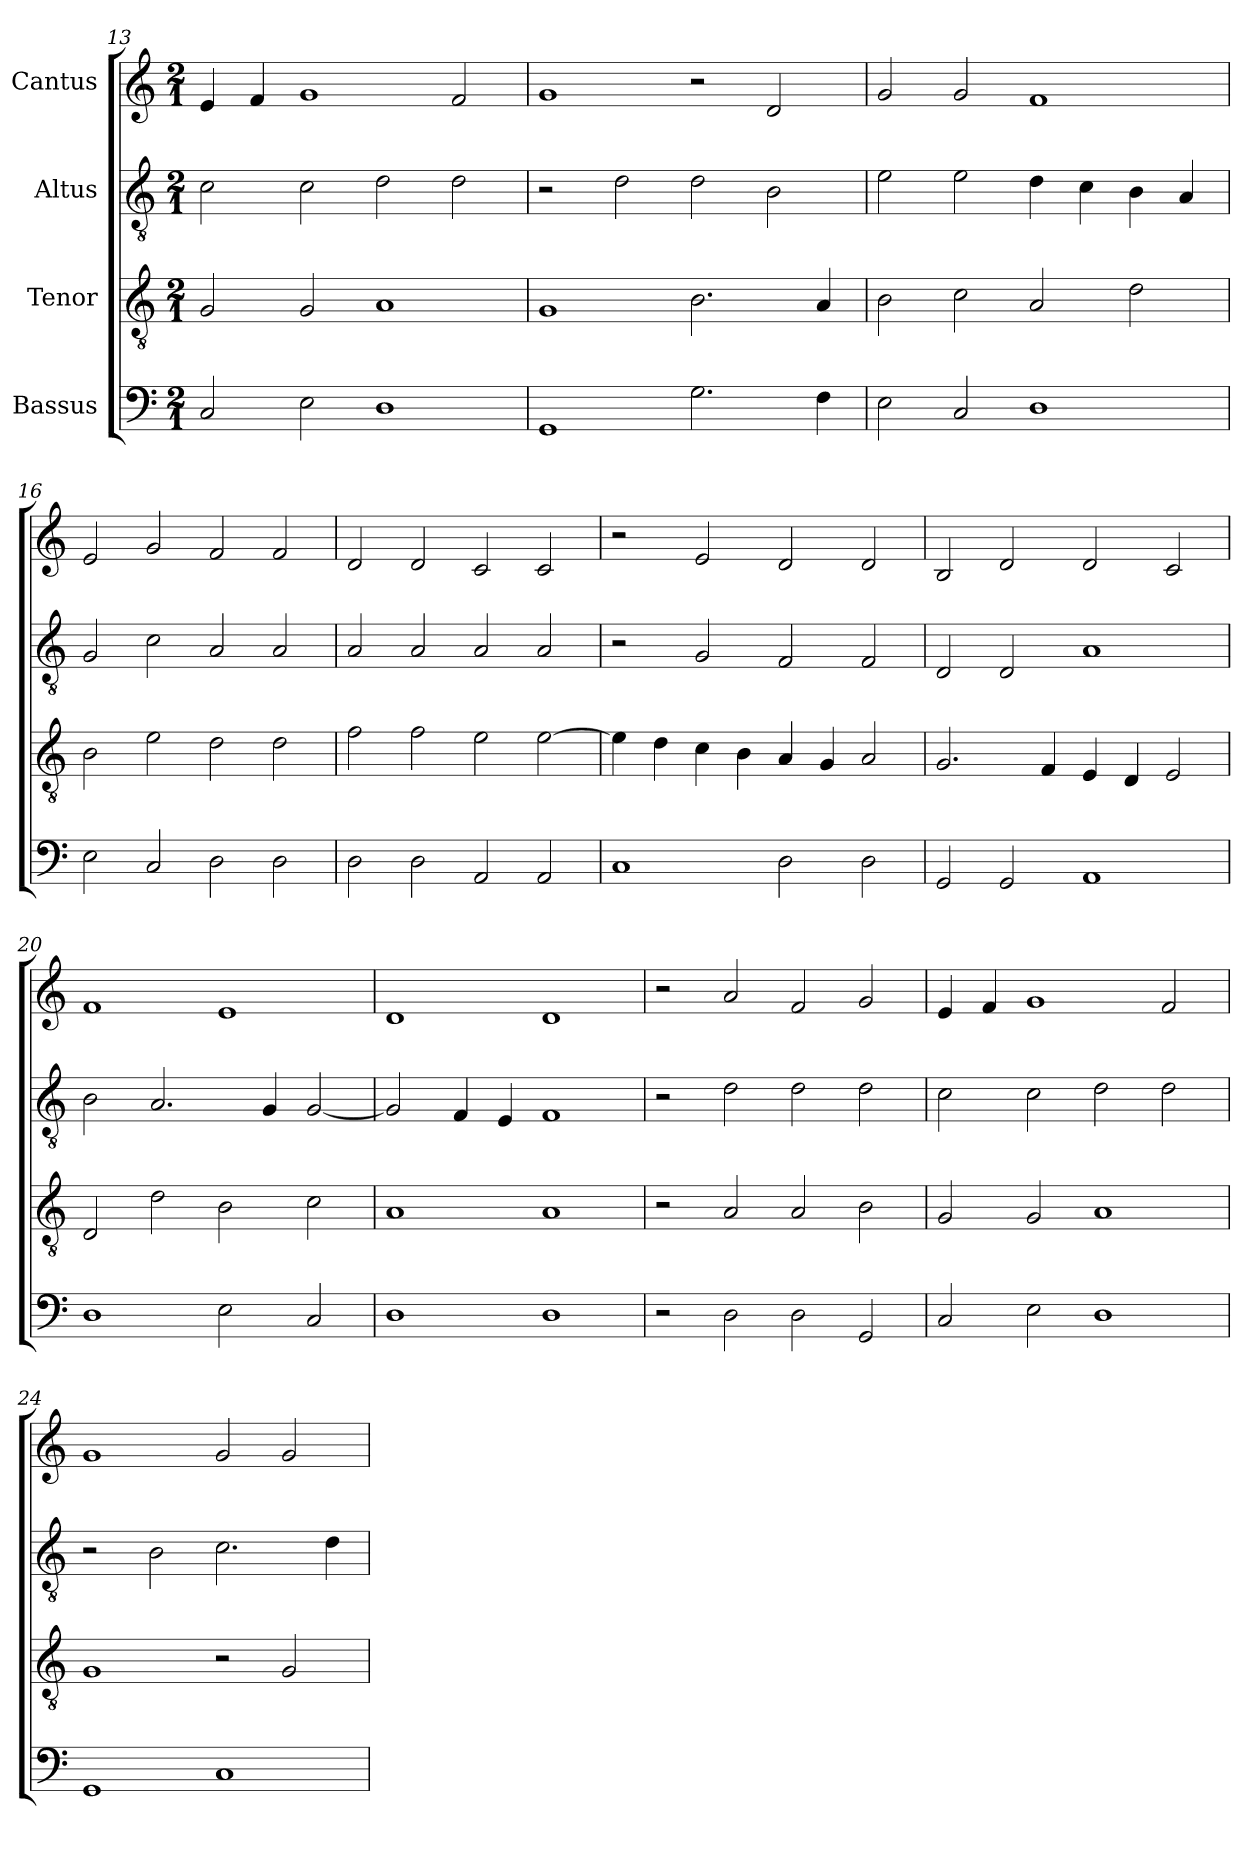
**kern	**kern	**kern	**kern
*part4	*part3	*part2	*part1
*staff4	*staff3	*staff2	*staff1
*I"Bassus	*I"Tenor	*I"Altus	*I"Cantus
*clefF4	*clefGv2	*clefGv2	*clefG2
*	*ITrd7c12	*ITrd7c12	*
*k[]	*k[]	*k[]	*k[]
*C:	*C:	*C:	*C:
*M2/1	*M2/1	*M2/1	*M2/1
=13	=13	=13	=13
2Ci/	2GGi/	2Ci\	4ei/
.	.	.	4fi/
2Ei\	2GGi/	2Ci\	1gi
1Di	1AAi	2Di\	.
.	.	2Di\	2fi/
=14	=14	=14	=14
1GGi	1GGi	2r	1gi
.	.	2Di\	.
2.Gi\	2.BBi\	2Di\	2r
.	.	2BBi\	2di/
4Fi\	4AAi/	.	.
=15	=15	=15	=15
2Ei\	2BBi\	2Ei\	2gi/
2Ci/	2Ci\	2Ei\	2gi/
1Di	2AAi/	4Di\	1fi
.	.	4Ci\	.
.	2Di\	4BBi\	.
.	.	4AAi/	.
!!LO:LB:g=z
=16	=16	=16	=16
2Ei\	2BBi\	2GGi/	2ei/
2Ci/	2Ei\	2Ci\	2gi/
2Di\	2Di\	2AAi/	2fi/
2Di\	2Di\	2AAi/	2fi/
=17	=17	=17	=17
2Di\	2Fi\	2AAi/	2di/
2Di\	2Fi\	2AAi/	2di/
2AAi/	2Ei\	2AAi/	2ci/
2AAi/	[>2Ei\	2AAi/	2ci/
=18	=18	=18	=18
1Ci	4Ei\]	2r	2r
.	4Di\	.	.
.	4Ci\	2GGi/	2ei/
.	4BBi\	.	.
2Di\	4AAi/	2FFi/	2di/
.	4GGi/	.	.
2Di\	2AAi/	2FFi/	2di/
=19	=19	=19	=19
2GGi/	2.GGi/	2DDi/	2Bi/
2GGi/	.	2DDi/	2di/
.	4FFi/	.	.
1AAi	4EEi/	1AAi	2di/
.	4DDi/	.	.
.	2EEi/	.	2ci/
=20	=20	=20	=20
1Di	2DDi/	2BBi\	1fi
.	2Di\	2.AAi/	.
2Ei\	2BBi\	.	1ei
.	.	4GGi/	.
2Ci/	2Ci\	[<2GGi/	.
!!LO:LB:g=z
=21	=21	=21	=21
1Di	1AAi	2GGi/]	1di
.	.	4FFi/	.
.	.	4EEi/	.
1Di	1AAi	1FFi	1di
=22	=22	=22	=22
2r	2r	2r	2r
2Di\	2AAi/	2Di\	2ai/
2Di\	2AAi/	2Di\	2fi/
2GGi/	2BBi\	2Di\	2gi/
=23	=23	=23	=23
2Ci/	2GGi/	2Ci\	4ei/
.	.	.	4fi/
2Ei\	2GGi/	2Ci\	1gi
1Di	1AAi	2Di\	.
.	.	2Di\	2fi/
=24	=24	=24	=24
1GGi	1GGi	2r	1gi
.	.	2BBi\	.
1Ci	2r	2.Ci\	2gi/
.	2GGi/	.	2gi/
.	.	4Di\	.
=	=	=	=
*-	*-	*-	*-
